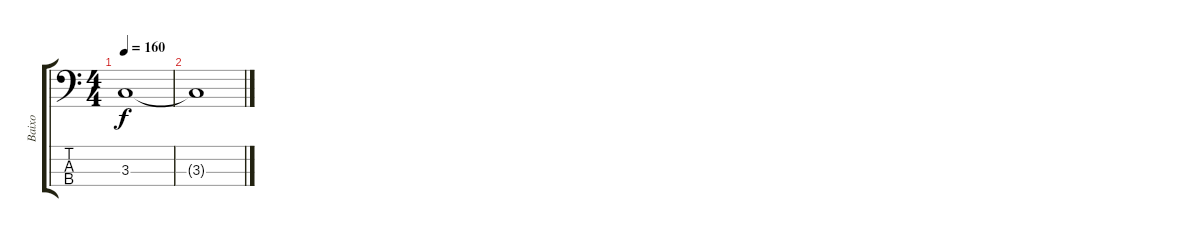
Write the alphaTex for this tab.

\track ("Baixo" "Baixo") {instrument electricbasspick}
\staff {score tabs}
\tuning (G2 D2 A1 E1) {hide}
\ts (4 4)
\tempo 160
\clef f4
\ks c
3.3.1{dy f} |
3.3{t}.1
